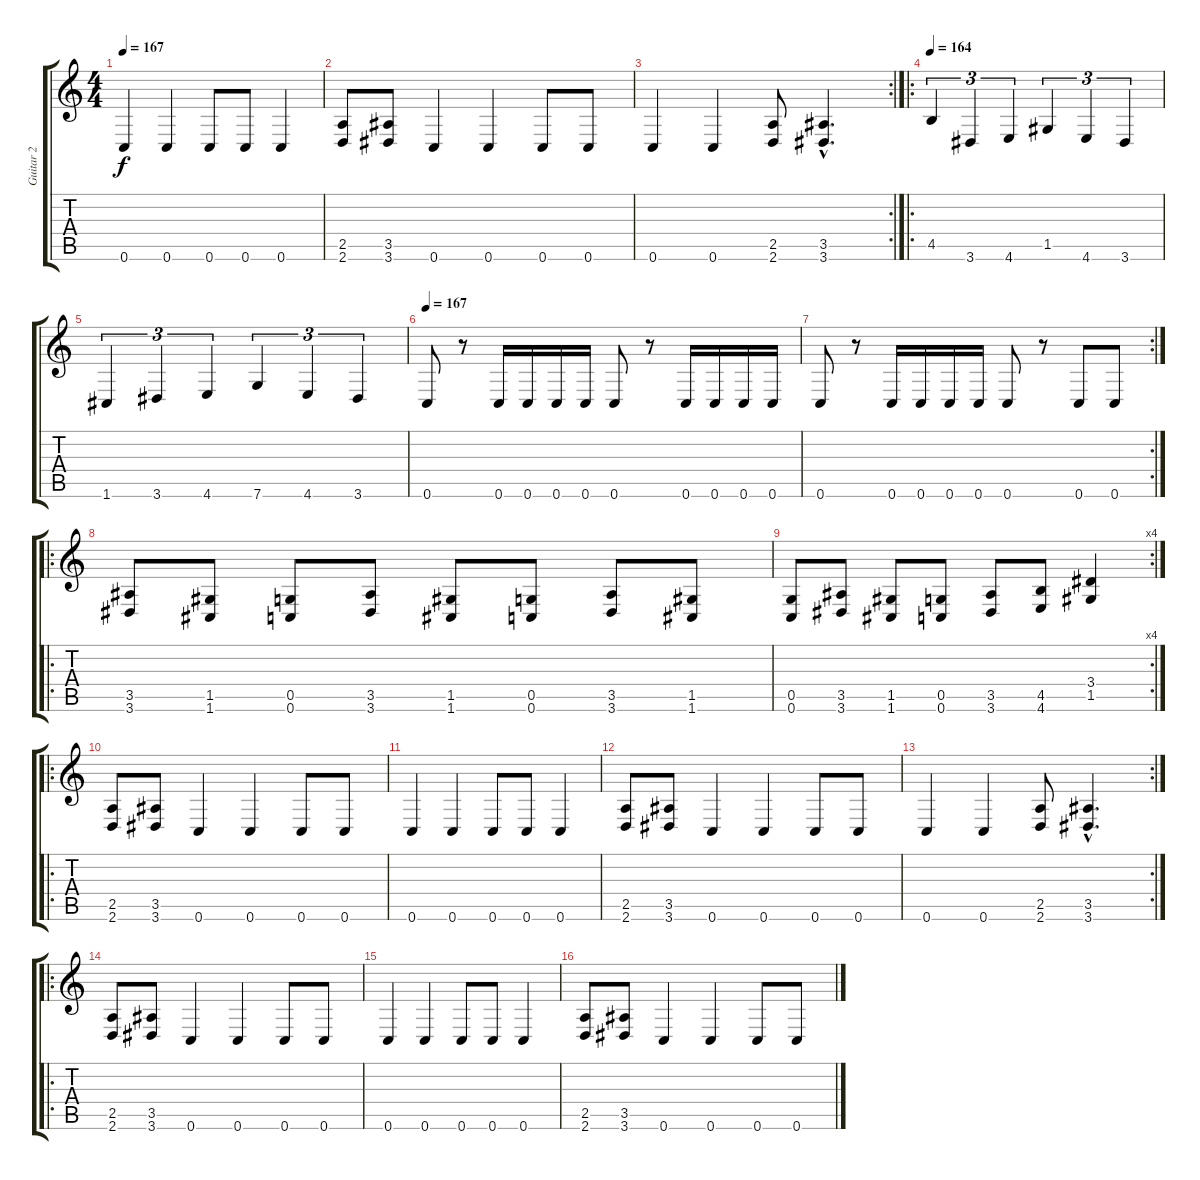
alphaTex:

\track ("Guitar 2" "Guitar 2") {instrument distortionguitar}
\staff {score tabs}
\tuning (D4 A3 F3 C3 G2 C2) {hide}
\ts (4 4)
\tempo 167
\clef g2
\ks c
0.6.4{dy f} 0.6.4 0.6.8 0.6.8 0.6.4 |
(2.5 2.6).8 (3.5 3.6).8 0.6.4 0.6.4 0.6.8 0.6.8 |
\rc 2
0.6.4 0.6.4 (2.5 2.6).8 (3.5{hac} 3.6{hac}).4{d} |
\ro
\tempo 164
4.5.4{tu (3 2)} 3.6.4{tu (3 2)} 4.6.4{tu (3 2)} 1.5.4{tu (3 2)} 4.6.4{tu (3 2)} 3.6.4{tu (3 2)} |
1.6.4{tu (3 2)} 3.6.4{tu (3 2)} 4.6.4{tu (3 2)} 7.6.4{tu (3 2)} 4.6.4{tu (3 2)} 3.6.4{tu (3 2)} |
\tempo 167
0.6.8 r.8 0.6.16 0.6.16 0.6.16 0.6.16 0.6.8 r.8 0.6.16 0.6.16 0.6.16 0.6.16 |
\rc 2
0.6.8 r.8 0.6.16 0.6.16 0.6.16 0.6.16 0.6.8 r.8 0.6.8 0.6.8 |
\ro
(3.5 3.6).8 (1.5 1.6).8 (0.5 0.6).8 (3.5 3.6).8 (1.5 1.6).8 (0.5 0.6).8 (3.5 3.6).8 (1.5 1.6).8 |
\rc 4
(0.5 0.6).8 (3.5 3.6).8 (1.5 1.6).8 (0.5 0.6).8 (3.5 3.6).8 (4.5 4.6).8 (3.4 1.5).4 |
\ro
(2.5 2.6).8 (3.5 3.6).8 0.6.4 0.6.4 0.6.8 0.6.8 |
0.6.4 0.6.4 0.6.8 0.6.8 0.6.4 |
(2.5 2.6).8 (3.5 3.6).8 0.6.4 0.6.4 0.6.8 0.6.8 |
\rc 2
0.6.4 0.6.4 (2.5 2.6).8 (3.5{hac} 3.6{hac}).4{d} |
\ro
(2.5 2.6).8 (3.5 3.6).8 0.6.4 0.6.4 0.6.8 0.6.8 |
0.6.4 0.6.4 0.6.8 0.6.8 0.6.4 |
(2.5 2.6).8 (3.5 3.6).8 0.6.4 0.6.4 0.6.8 0.6.8
